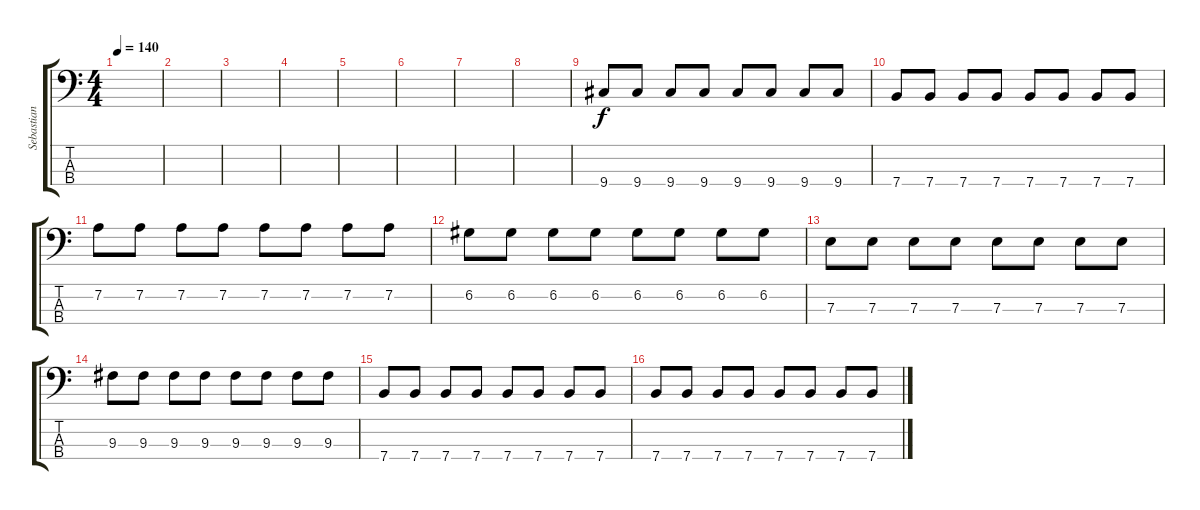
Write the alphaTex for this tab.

\track ("Sebastian" "Sebastian") {instrument electricbasspick}
\staff {score tabs}
\tuning (G2 D2 A1 E1) {hide}
\ts (4 4)
\tempo 140
\clef f4
\ks c
|
|
|
|
|
|
|
|
9.4.8 9.4.8 9.4.8 9.4.8 9.4.8 9.4.8 9.4.8 9.4.8 |
7.4.8 7.4.8 7.4.8 7.4.8 7.4.8 7.4.8 7.4.8 7.4.8 |
7.2.8 7.2.8 7.2.8 7.2.8 7.2.8 7.2.8 7.2.8 7.2.8 |
6.2.8 6.2.8 6.2.8 6.2.8 6.2.8 6.2.8 6.2.8 6.2.8 |
7.3.8 7.3.8 7.3.8 7.3.8 7.3.8 7.3.8 7.3.8 7.3.8 |
9.3.8 9.3.8 9.3.8 9.3.8 9.3.8 9.3.8 9.3.8 9.3.8 |
7.4.8 7.4.8 7.4.8 7.4.8 7.4.8 7.4.8 7.4.8 7.4.8 |
7.4.8 7.4.8 7.4.8 7.4.8 7.4.8 7.4.8 7.4.8 7.4.8
